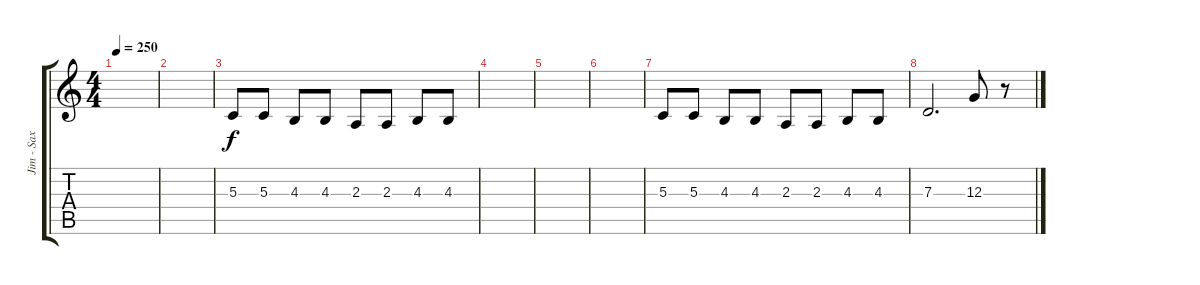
\track ("Jim - Sax" "Jim - Sax") {instrument tenorsax}
\staff {score tabs}
\tuning (E4 B3 G3 D3 A2 E2) {hide}
\ts (4 4)
\tempo 250
\clef g2
\ks c
|
|
5.3.8 5.3.8 4.3.8 4.3.8 2.3.8 2.3.8 4.3.8 4.3.8 |
|
|
|
5.3.8 5.3.8 4.3.8 4.3.8 2.3.8 2.3.8 4.3.8 4.3.8 |
7.3.2{d} 12.3.8 r.8
